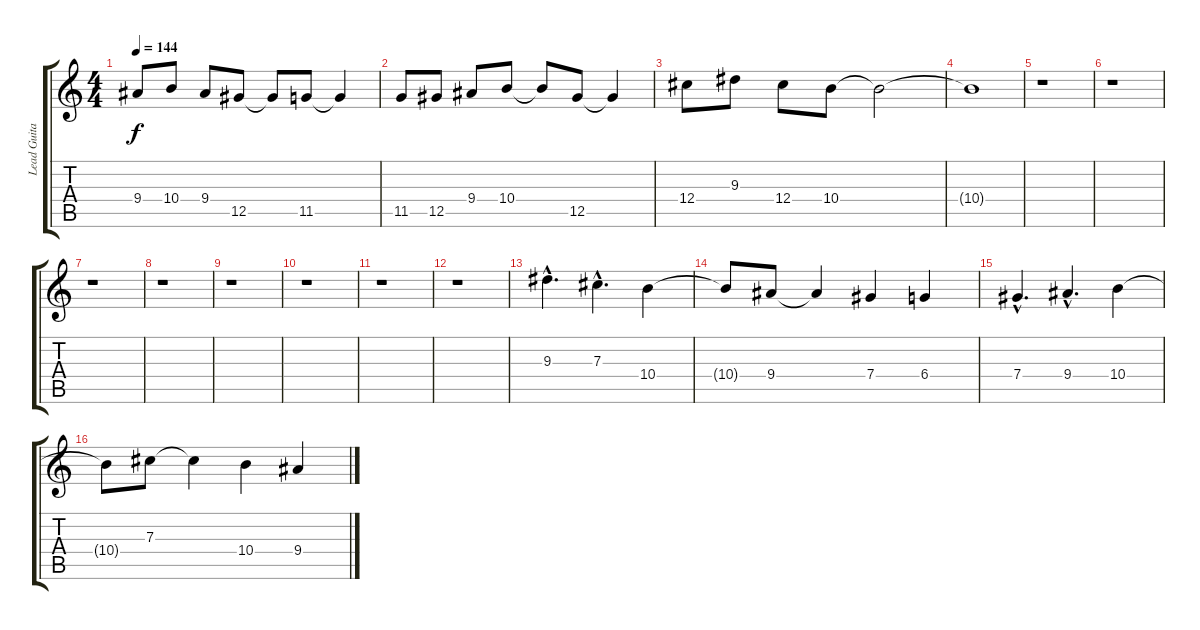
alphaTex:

\track ("Lead Guitar I" "Lead Guita") {instrument distortionguitar}
\staff {score tabs}
\tuning (Eb4 Bb3 Gb3 Db3 Ab2 Eb2) {hide}
\ts (4 4)
\tempo 144
\clef g2
\ks c
9.4.8{dy f} 10.4.8 9.4.8 12.5.8 12.5{t}.8 11.5.8 11.5{t}.4 |
11.5.8 12.5.8 9.4.8 10.4.8 10.4{t}.8 12.5.8 12.5{t}.4 |
12.4.8 9.3.8 12.4.8 10.4.8 10.4{t}.2 |
10.4{t}.1 |
r.1 |
r.1 |
r.1 |
r.1 |
r.1 |
r.1 |
r.1 |
r.1 |
9.3{hac}.4{d} 7.3{hac}.4{d} 10.4.4 |
10.4{t}.8 9.4.8 9.4{t}.4 7.4.4 6.4.4 |
7.4{hac}.4{d} 9.4{hac}.4{d} 10.4.4 |
10.4{t}.8 7.3.8 7.3{t}.4 10.4.4 9.4.4
